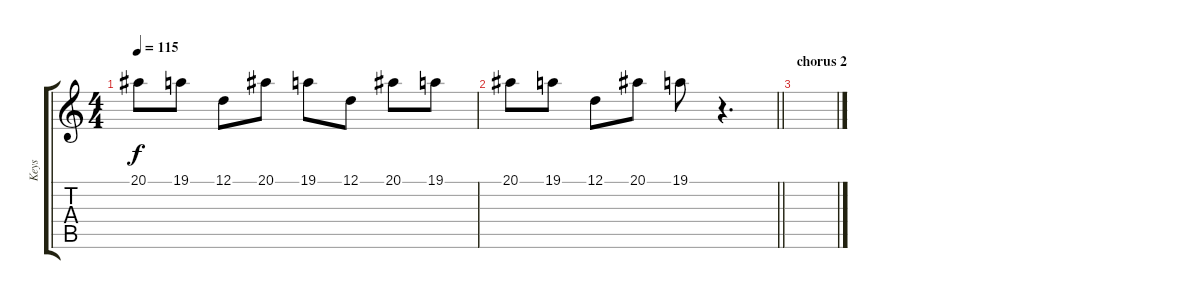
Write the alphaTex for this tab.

\track ("Keys" "Keys") {instrument pad4choir}
\staff {score tabs}
\tuning (D4 A3 F3 C3 G2 C2) {hide}
\ts (4 4)
\tempo 115
\clef g2
\ks c
20.1.8{dy f} 19.1.8 12.1.8 20.1.8 19.1.8 12.1.8 20.1.8 19.1.8 |
\barLineRight lightlight
20.1.8 19.1.8 12.1.8 20.1.8 19.1.8 r.4{d} |
\section ("" "chorus 2")
